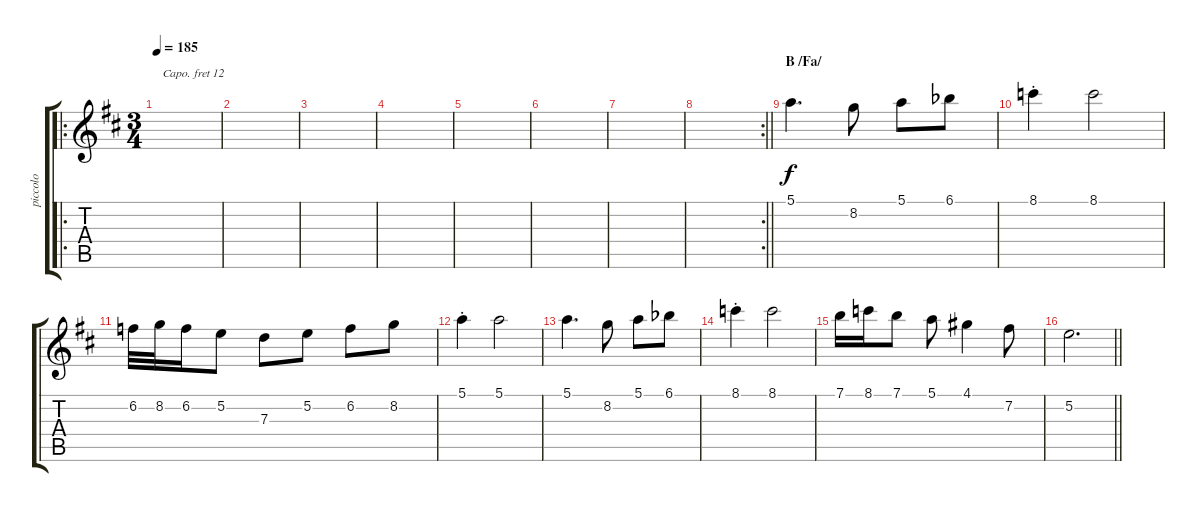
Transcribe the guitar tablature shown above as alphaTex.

\track ("piccolo" "piccolo") {instrument piccolo}
\staff {score tabs}
\capo 12
\tuning (E4 B3 G3 D3 A2 E2) {hide}
\ro
\ts (3 4)
\tempo 185
\clef g2
\ks d
|
|
|
|
|
|
|
\rc 2
\barLineRight lightlight
|
\section ("" "B /Fa/")
5.1.4{d} 8.2.8 5.1.8 6.1{acc b}.8 |
8.1{st}.4 8.1.2 |
6.2.32 8.2.32 6.2.16 5.2.8 7.3.8 5.2.8 6.2.8 8.2.8 |
5.1{st}.4 5.1.2 |
5.1.4{d} 8.2.8 5.1.8 6.1{acc b}.8 |
8.1{st}.4 8.1.2 |
7.1.16 8.1.16 7.1.8 5.1.8 4.1.4 7.2.8 |
\barLineRight lightlight
5.2.2{d}
